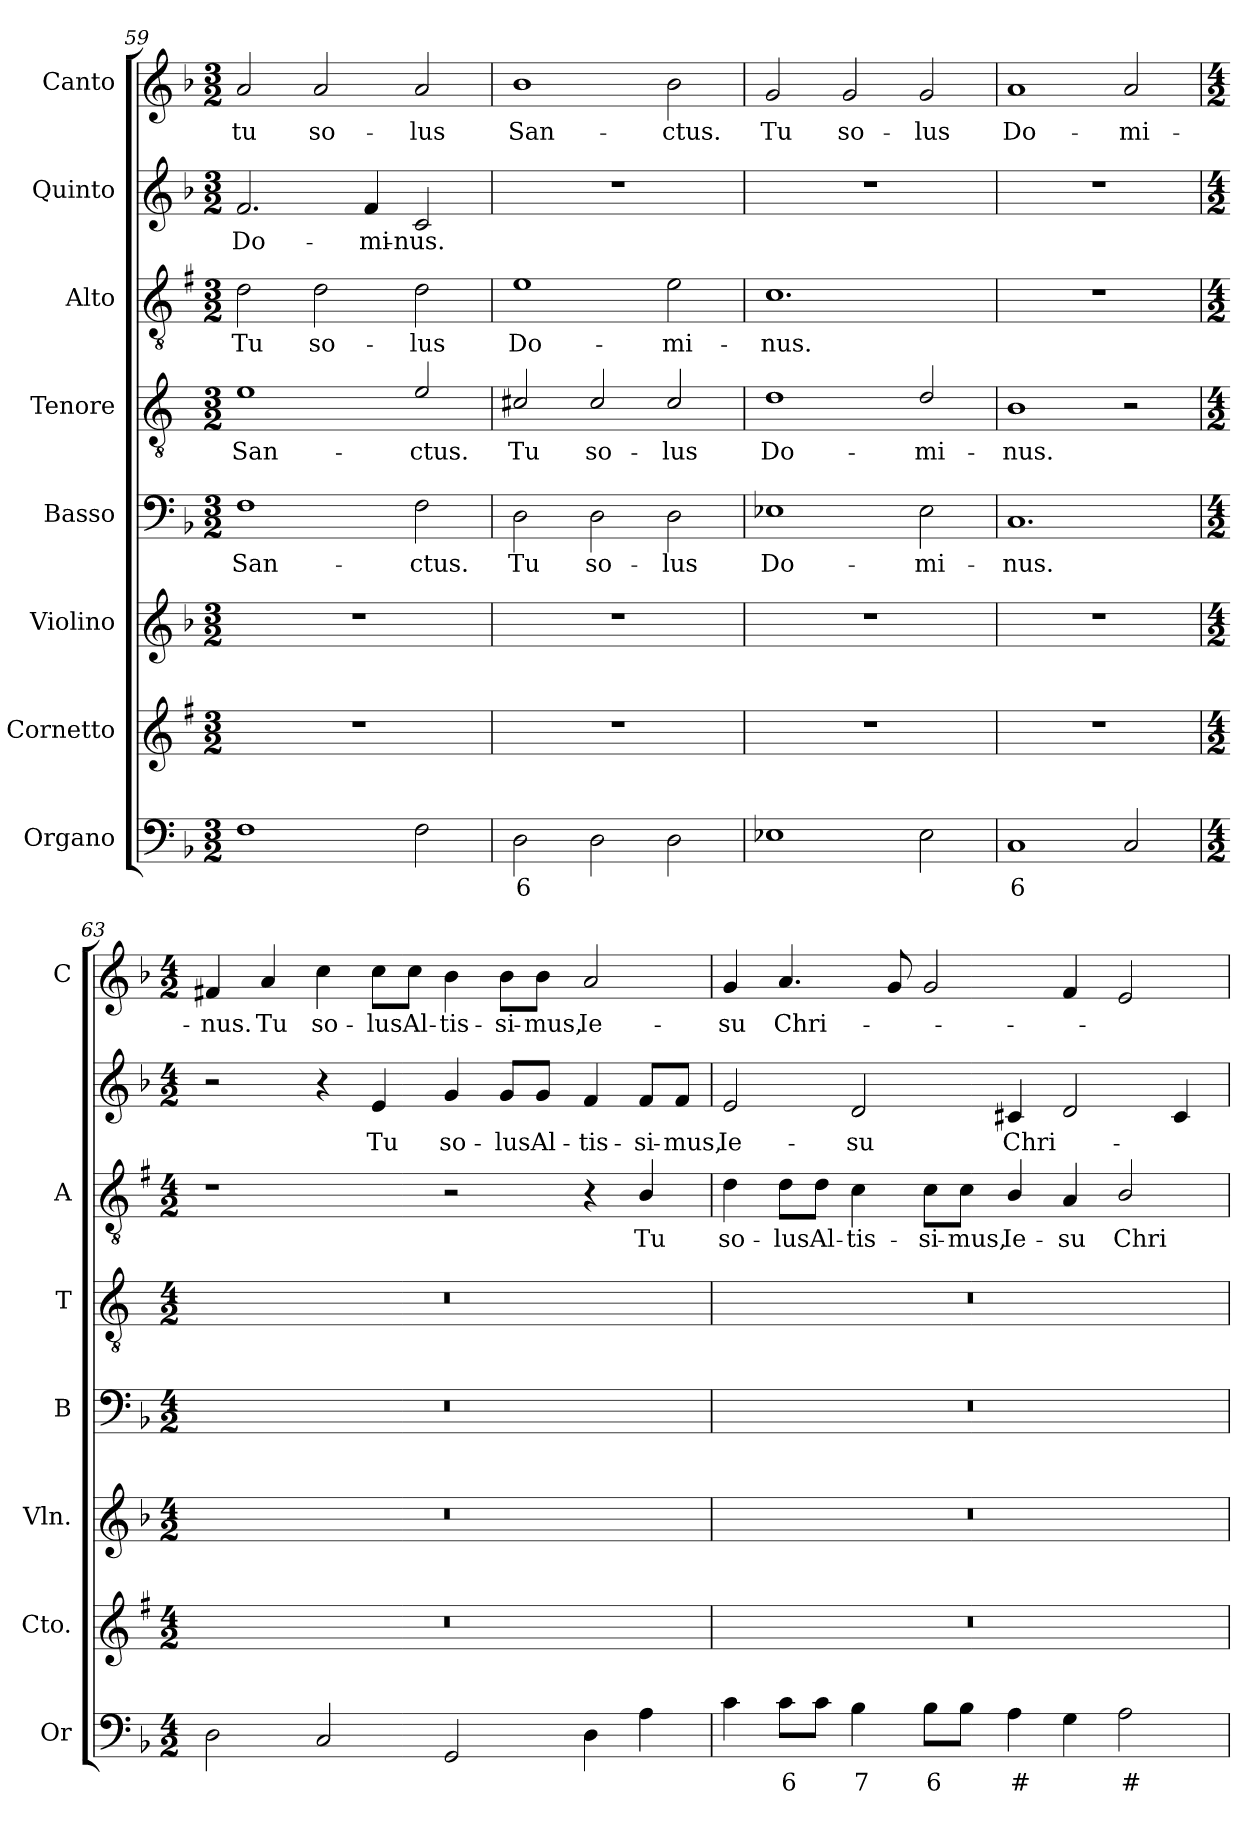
**kern	**text	**kern	**kern	**kern	**text	**kern	**text	**kern	**text	**kern	**text	**kern	**text
*part8	*part8	*part7	*part6	*part5	*part5	*part4	*part4	*part3	*part3	*part2	*part2	*part1	*part1
*staff8	*staff8	*staff7	*staff6	*staff5	*staff5	*staff4	*staff4	*staff3	*staff3	*staff2	*staff2	*staff1	*staff1
*I"Organo	*	*I"Cornetto	*I"Violino	*I"Basso	*	*I"Tenore	*	*I"Alto	*	*I"Quinto	*	*I"Canto	*
*I'Or	*	*I'Cto.	*I'Vln.	*I'B	*	*I'T	*	*I'A	*	*	*	*I'C	*
!!LO:PB:g=z
*clefF4	*	*clefG2	*clefG2	*clefF4	*	*clefGv2	*	*clefGv2	*	*clefG2	*	*clefG2	*
*	*	*ITrd1c2	*	*	*	*ITrd4c7	*	*ITrd1c2	*	*	*	*	*
*k[b-]	*	*k[b-]	*k[b-]	*k[b-]	*	*k[b-]	*	*k[b-]	*	*k[b-]	*	*k[b-]	*
*F:	*	*F:	*F:	*F:	*	*F:	*	*F:	*	*F:	*	*F:	*
*M3/2	*	*M3/2	*M3/2	*M3/2	*	*M3/2	*	*M3/2	*	*M3/2	*	*M3/2	*
=59	=59	=59	=59	=59	=59	=59	=59	=59	=59	=59	=59	=59	=59
!	!	!	!	!	!LO:LY:b	!	!LO:LY:b	!	!LO:LY:b	!	!LO:LY:b	!	!LO:LY:b
1F	.	1.r	1.r	1F	San-	1A	San-	2c\	Tu	2.f/	Do-	2a/	tu
!	!	!	!	!	!	!	!	!	!LO:LY:b	!	!	!	!LO:LY:b
.	.	.	.	.	.	.	.	2c\	so-	.	.	2a/	so-
!	!	!	!	!	!	!	!	!	!	!	!LO:LY:b	!	!
.	.	.	.	.	.	.	.	.	.	4f/	-mi-	.	.
!	!	!	!	!	!LO:LY:b	!	!LO:LY:b	!	!LO:LY:b	!	!LO:LY:b	!	!LO:LY:b
2F\	.	.	.	2F\	-ctus.	2A/	-ctus.	2c\	-lus	2c/	-nus.	2a/	-lus
=60	=60	=60	=60	=60	=60	=60	=60	=60	=60	=60	=60	=60	=60
!	!LO:LY:b	!	!	!	!LO:LY:b	!	!LO:LY:b	!	!LO:LY:b	!	!	!	!LO:LY:b
2D\	6	1.r	1.r	2D\	Tu	2F#X/	Tu	1d	Do-	1.r	.	1b-	San-
!	!	!	!	!	!LO:LY:b	!	!LO:LY:b	!	!	!	!	!	!
2D\	.	.	.	2D\	so-	2F#/	so-	.	.	.	.	.	.
!	!	!	!	!	!LO:LY:b	!	!LO:LY:b	!	!LO:LY:b	!	!	!	!LO:LY:b
2D\	.	.	.	2D\	-lus	2F#/	-lus	2d\	-mi-	.	.	2b-\	-ctus.
=61	=61	=61	=61	=61	=61	=61	=61	=61	=61	=61	=61	=61	=61
!	!	!	!	!	!LO:LY:b	!	!LO:LY:b	!	!LO:LY:b	!	!	!	!LO:LY:b
1E-X	.	1.r	1.r	1E-X	Do-	1G	Do-	1.B-	-nus.	1.r	.	2g/	Tu
!	!	!	!	!	!	!	!	!	!	!	!	!	!LO:LY:b
.	.	.	.	.	.	.	.	.	.	.	.	2g/	so-
!	!	!	!	!	!LO:LY:b	!	!LO:LY:b	!	!	!	!	!	!LO:LY:b
2E-\	.	.	.	2E-\	-mi-	2G/	-mi-	.	.	.	.	2g/	-lus
=62	=62	=62	=62	=62	=62	=62	=62	=62	=62	=62	=62	=62	=62
!	!LO:LY:b	!	!	!	!LO:LY:b	!	!LO:LY:b	!	!	!	!	!	!LO:LY:b
1C	6	1.r	1.r	1.C	-nus.	1E	-nus.	1.r	.	1.r	.	1a	Do-
!	!	!	!	!	!	!	!	!	!	!	!	!	!LO:LY:b
2C/	.	.	.	.	.	2r	.	.	.	.	.	2a/	-mi-
!!LO:LB:g=z
=63	=63	=63	=63	=63	=63	=63	=63	=63	=63	=63	=63	=63	=63
*M4/2	*	*M4/2	*M4/2	*M4/2	*	*M4/2	*	*M4/2	*	*M4/2	*	*M4/2	*
!	!	!	!	!	!	!	!	!	!	!	!	!	!LO:LY:b
2D\	.	0r	0r	0r	.	0r	.	1r	.	2r	.	4f#X/	-nus.
!	!	!	!	!	!	!	!	!	!	!	!	!	!LO:LY:b
.	.	.	.	.	.	.	.	.	.	.	.	4a/	Tu
!	!	!	!	!	!	!	!	!	!	!	!	!	!LO:LY:b
2C/	.	.	.	.	.	.	.	.	.	4r	.	4cc\	so-
!	!	!	!	!	!	!	!	!	!	!	!LO:LY:b	!	!LO:LY:b
.	.	.	.	.	.	.	.	.	.	4e/	Tu	8cc\L	-lus
!	!	!	!	!	!	!	!	!	!	!	!	!	!LO:LY:b
.	.	.	.	.	.	.	.	.	.	.	.	8cc\J	Al-
!	!	!	!	!	!	!	!	!	!	!	!LO:LY:b	!	!LO:LY:b
2GG/	.	.	.	.	.	.	.	2r	.	4g/	so-	4b-\	-tis-
!	!	!	!	!	!	!	!	!	!	!	!LO:LY:b	!	!LO:LY:b
.	.	.	.	.	.	.	.	.	.	8g/L	-lus	8b-\L	-si-
!	!	!	!	!	!	!	!	!	!	!	!LO:LY:b	!	!LO:LY:b
.	.	.	.	.	.	.	.	.	.	8g/J	Al-	8b-\J	-mus,
!	!	!	!	!	!	!	!	!	!	!	!LO:LY:b	!	!LO:LY:b
4D\	.	.	.	.	.	.	.	4r	.	4f/	-tis-	2a/	Ie-
!	!	!	!	!	!	!	!	!	!LO:LY:b	!	!LO:LY:b	!	!
4A\	.	.	.	.	.	.	.	4A/	Tu	8f/L	-si-	.	.
!	!	!	!	!	!	!	!	!	!	!	!LO:LY:b	!	!
.	.	.	.	.	.	.	.	.	.	8f/J	-mus,	.	.
=64	=64	=64	=64	=64	=64	=64	=64	=64	=64	=64	=64	=64	=64
!	!	!	!	!	!	!	!	!	!LO:LY:b	!	!LO:LY:b	!	!LO:LY:b
4c\	.	0r	0r	0r	.	0r	.	4c\	so-	2e/	Ie-	4g/	-su
!	!LO:LY:b	!	!	!	!	!	!	!	!LO:LY:b	!	!	!	!LO:LY:b
8c\L	6	.	.	.	.	.	.	8c\L	-lus	.	.	4.a/	Chri-
!	!	!	!	!	!	!	!	!	!LO:LY:b	!	!	!	!
8c\J	.	.	.	.	.	.	.	8c\J	Al-	.	.	.	.
!	!LO:LY:b	!	!	!	!	!	!	!	!LO:LY:b	!	!LO:LY:b	!	!
4B-\	7	.	.	.	.	.	.	4B-\	-tis-	2d/	-su	.	.
.	.	.	.	.	.	.	.	.	.	.	.	8g/	.
!	!LO:LY:b	!	!	!	!	!	!	!	!LO:LY:b	!	!	!	!
8B-\L	6	.	.	.	.	.	.	8B-\L	-si-	.	.	2g/	.
!	!	!	!	!	!	!	!	!	!LO:LY:b	!	!	!	!
8B-\J	.	.	.	.	.	.	.	8B-\J	-mus,	.	.	.	.
!	!LO:LY:b	!	!	!	!	!	!	!	!LO:LY:b	!	!LO:LY:b	!	!
4A\	#	.	.	.	.	.	.	4A/	Ie-	4c#X/	Chri-	.	.
!	!	!	!	!	!	!	!	!	!LO:LY:b	!	!	!	!
4G\	.	.	.	.	.	.	.	4G/	-su	2d/	.	4f/	.
!	!LO:LY:b	!	!	!	!	!	!	!	!LO:LY:b	!	!	!	!
2A\	#	.	.	.	.	.	.	2A/	Chri-	.	.	2e/	.
.	.	.	.	.	.	.	.	.	.	4c#/	.	.	.
=	=	=	=	=	=	=	=	=	=	=	=	=	=
*-	*-	*-	*-	*-	*-	*-	*-	*-	*-	*-	*-	*-	*-
